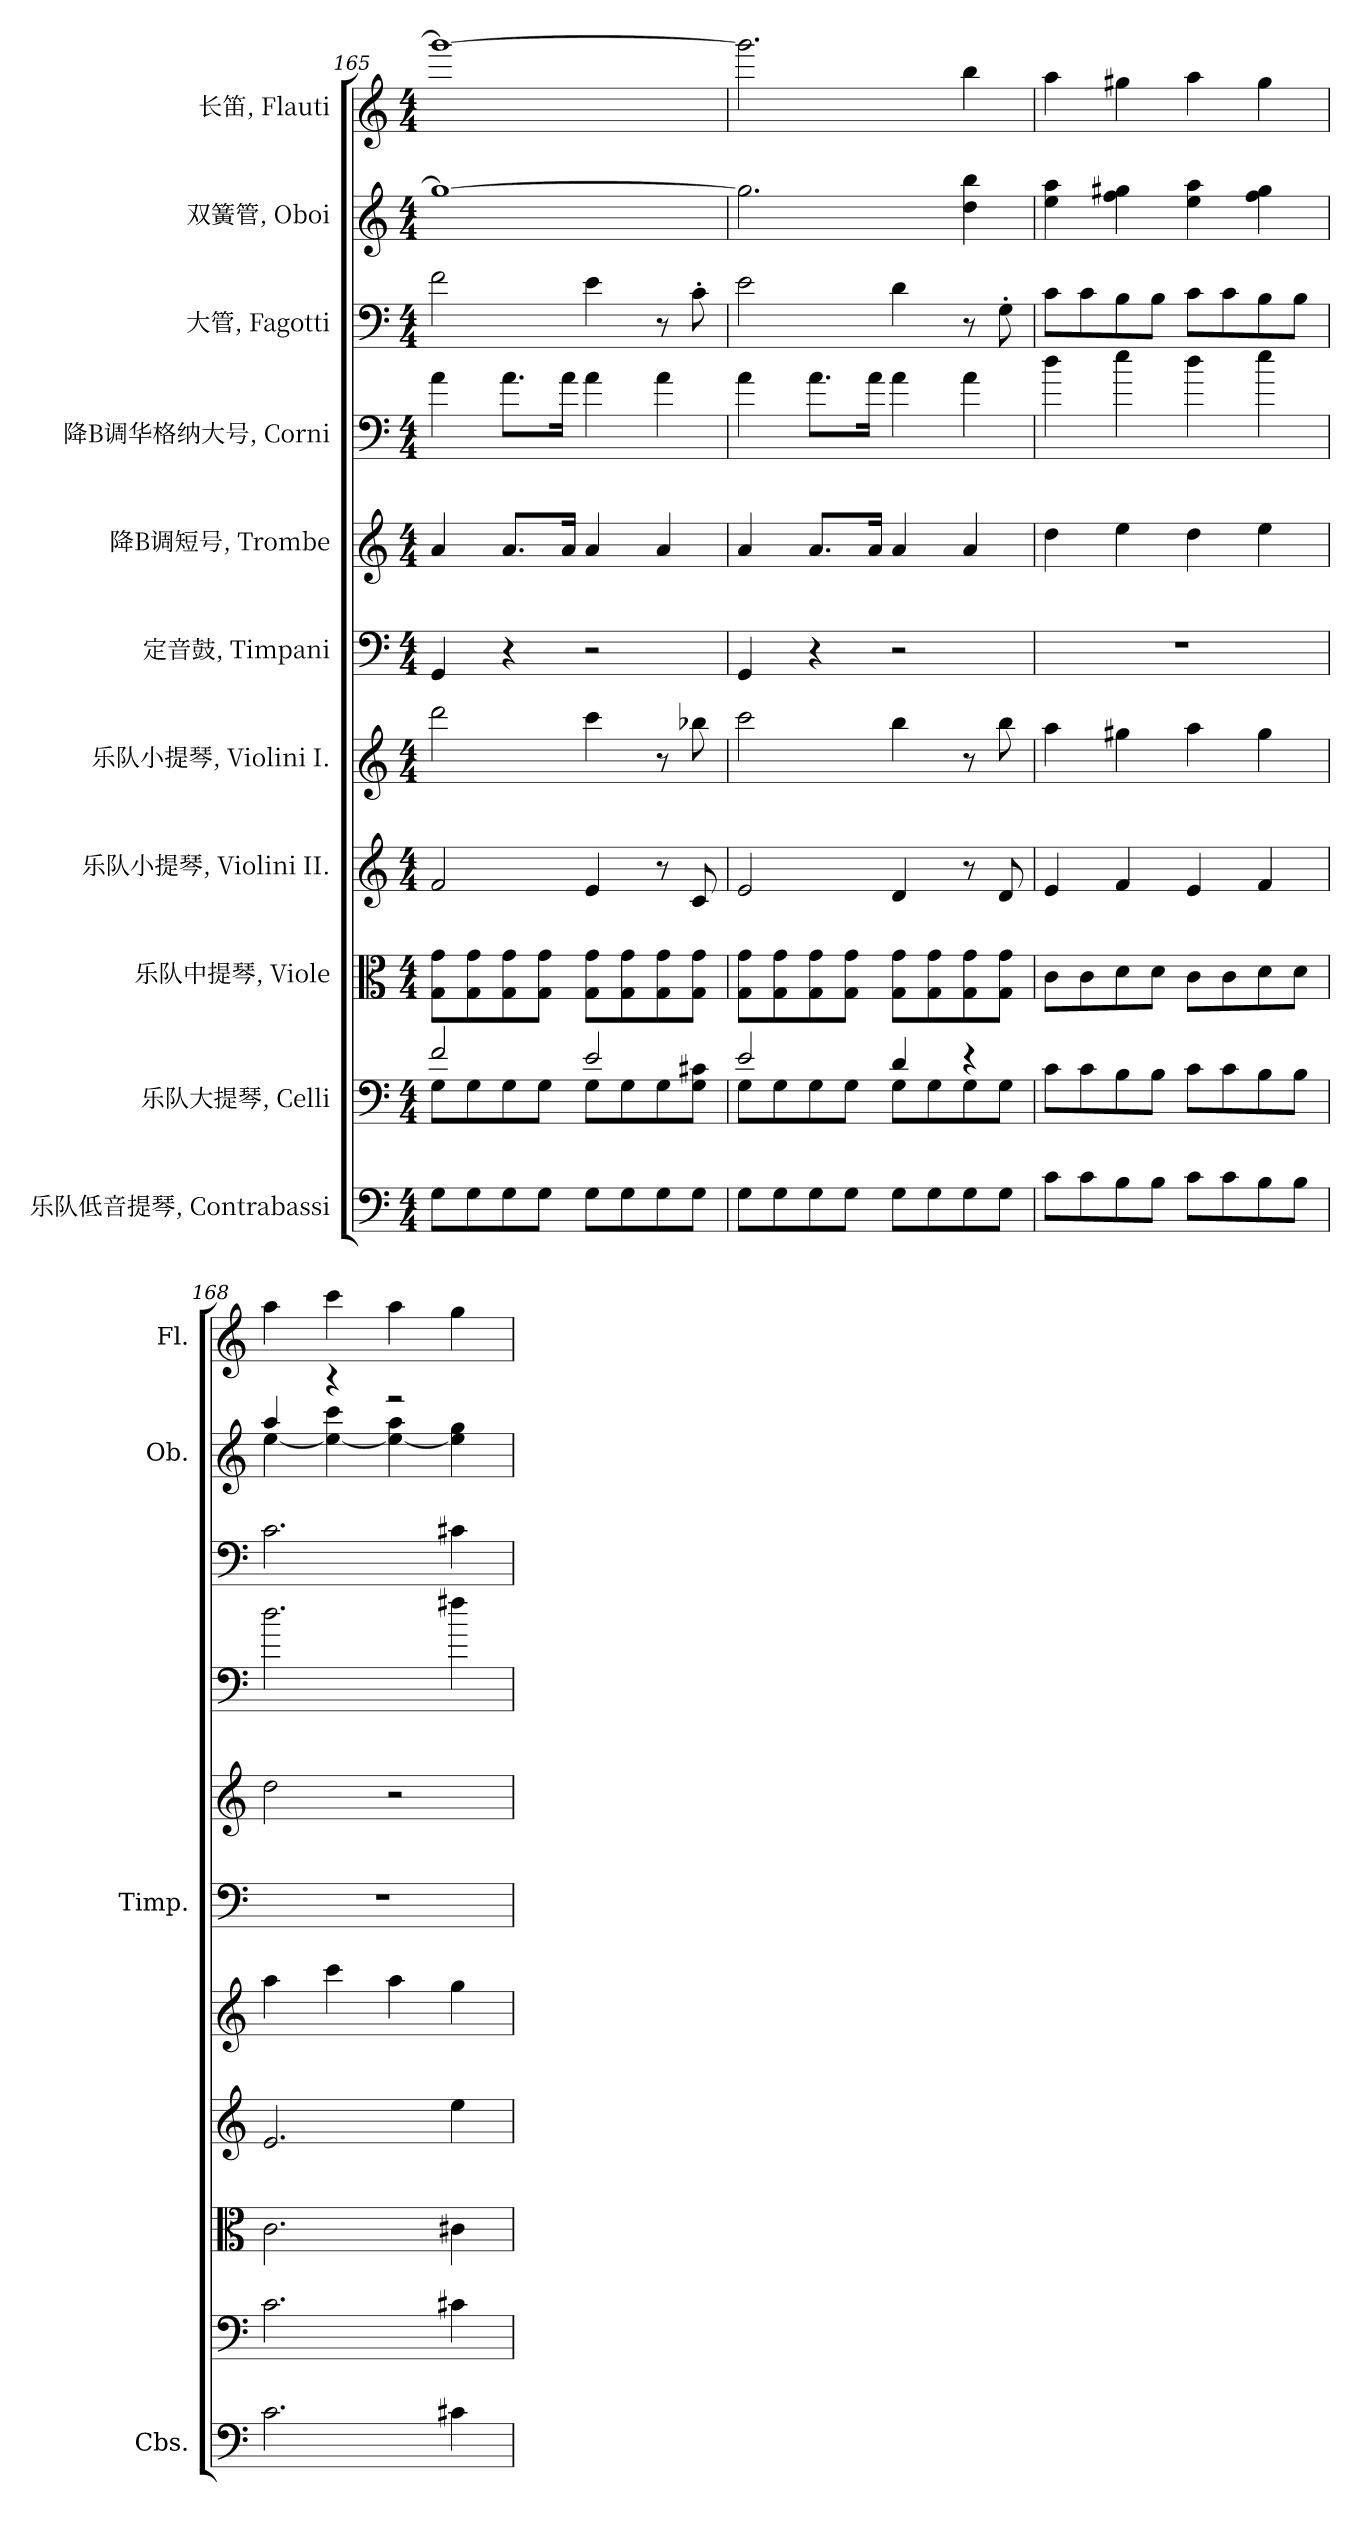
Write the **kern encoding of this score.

**kern	**kern	**kern	**kern	**kern	**kern	**kern	**kern	**kern	**kern	**kern
*part11	*part10	*part9	*part8	*part7	*part6	*part5	*part4	*part3	*part2	*part1
*staff11	*staff10	*staff9	*staff8	*staff7	*staff6	*staff5	*staff4	*staff3	*staff2	*staff1
*I"乐队低音提琴, Contrabassi	*I"乐队大提琴, Celli	*I"乐队中提琴, Viole	*I"乐队小提琴, Violini II.	*I"乐队小提琴, Violini I.	*I"定音鼓, Timpani	*I"降B调短号, Trombe	*I"降B调华格纳大号, Corni	*I"大管, Fagotti	*I"双簧管, Oboi	*I"长笛, Flauti
*I'Cbs.	*	*	*	*	*I'Timp.	*	*	*	*I'Ob.	*I'Fl.
!!LO:PB:g=z
*clefF4	*clefF4	*clefC3	*clefG2	*clefG2	*clefF4	*clefG2	*clefF4	*clefF4	*clefG2	*clefG2
*ITrd7c12	*	*	*	*	*	*ITrd1c2	*ITrd1c2	*	*	*
*k[]	*k[]	*k[]	*k[]	*k[]	*k[]	*k[b-e-]	*k[b-e-]	*k[]	*k[]	*k[]
*M4/4	*M4/4	*M4/4	*M4/4	*M4/4	*M4/4	*M4/4	*M4/4	*M4/4	*M4/4	*M4/4
=165	=165	=165	=165	=165	=165	=165	=165	=165	=165	=165
*	*^	*	*	*	*	*	*	*	*	*
8GG\L	2f/	8G\L	8G\ 8g\L	2f/	2ddd\	4GG/	4g/	4g\	2f\	1gg_	1ggg_
8GG\	.	8G\	8G\ 8g\	.	.	.	.	.	.	.	.
8GG\	.	8G\	8G\ 8g\	.	.	4r	8.g/L	8.g\L	.	.	.
8GG\J	.	8G\J	8G\ 8g\J	.	.	.	.	.	.	.	.
.	.	.	.	.	.	.	16g/Jk	16g\Jk	.	.	.
8GG\L	2e/	8G\L	8G\ 8g\L	4e/	4ccc\	2r	4g/	4g\	4e\	.	.
8GG\	.	8G\	8G\ 8g\	.	.	.	.	.	.	.	.
8GG\	.	8G\	8G\ 8g\	8r	8r	.	4g/	4g\	8r	.	.
8GG\J	.	8G\ 8c#X\J	8G\ 8g\J	8c/	8bb-X\	.	.	.	8c'\	.	.
=166	=166	=166	=166	=166	=166	=166	=166	=166	=166	=166	=166
8GG\L	2e/	8G\L	8G\ 8g\L	2e/	2ccc\	4GG/	4g/	4g\	2e\	2.gg\]	2.ggg\]
8GG\	.	8G\	8G\ 8g\	.	.	.	.	.	.	.	.
8GG\	.	8G\	8G\ 8g\	.	.	4r	8.g/L	8.g\L	.	.	.
8GG\J	.	8G\J	8G\ 8g\J	.	.	.	.	.	.	.	.
.	.	.	.	.	.	.	16g/Jk	16g\Jk	.	.	.
8GG\L	4d/	8G\L	8G\ 8g\L	4d/	4bb\	2r	4g/	4g\	4d\	.	.
8GG\	.	8G\	8G\ 8g\	.	.	.	.	.	.	.	.
8GG\	4r	8G\	8G\ 8g\	8r	8r	.	4g/	4g\	8r	4dd\ 4bb\	4bb\
8GG\J	.	8G\J	8G\ 8g\J	8d/	8bb\	.	.	.	8G'\	.	.
*	*v	*v	*	*	*	*	*	*	*	*	*
=167	=167	=167	=167	=167	=167	=167	=167	=167	=167	=167
8C\L	8c\L	8c\L	4e/	4aa\	1r	4cc\	4cc\	8c\L	4ee\ 4aa\	4aa\
8C\	8c\	8c\	.	.	.	.	.	8c\	.	.
8BB\	8B\	8d\	4f/	4gg#X\	.	4dd\	4dd\	8B\	4ff\ 4gg#X\	4gg#X\
8BB\J	8B\J	8d\J	.	.	.	.	.	8B\J	.	.
8C\L	8c\L	8c\L	4e/	4aa\	.	4cc\	4cc\	8c\L	4ee\ 4aa\	4aa\
8C\	8c\	8c\	.	.	.	.	.	8c\	.	.
8BB\	8B\	8d\	4f/	4gg#\	.	4dd\	4dd\	8B\	4ff\ 4gg#\	4gg#\
8BB\J	8B\J	8d\J	.	.	.	.	.	8B\J	.	.
=168	=168	=168	=168	=168	=168	=168	=168	=168	=168	=168
*	*	*	*	*	*	*	*	*	*^	*
2.C\	2.c\	2.c\	2.e/	4aa\	1r	2cc\	2.cc\	2.c\	4aa/	[4ee\	4aa\
.	.	.	.	4ccc\	.	.	.	.	4r	4ee\_ 4ccc\	4ccc\
.	.	.	.	4aa\	.	2r	.	.	2r	4ee\_ 4aa\	4aa\
4C#X\	4c#X\	4c#X\	4ee\	4gg\	.	.	4een\	4c#X\	.	4ee\] 4gg\	4gg\
*	*	*	*	*	*	*	*	*	*v	*v	*
=	=	=	=	=	=	=	=	=	=	=
*-	*-	*-	*-	*-	*-	*-	*-	*-	*-	*-
